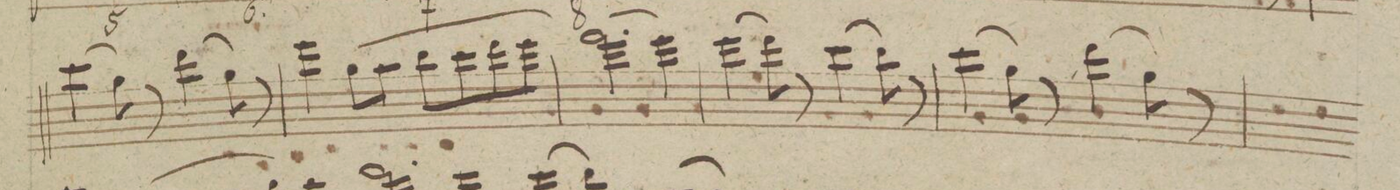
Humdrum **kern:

**kern	**dynam
*I"Violino 1mo	*
*clefG2	*
*k[]	*
*met(c|)	*
*M2/2	*
(4ccc\	.
8gg\)	.
8r	.
(4ddd\	.
8gg\)	.
8r	.
=104	=104
4eee\	.
(8gg\L	.
8aa\J	.
8bb\L	.
8ccc\	.
8ddd\	.
8eee\J)	.
=105	=105
(2.fff\	.
4eee\)	.
=106	=106
(4eee\	.
8ddd\)	.
8r	.
(4ccc\	.
8bb\)	.
8r	.
=107	=107
(4ccc\	.
8gg\)	.
8r	.
(4ddd\	.
8gg\)	.
8r	.
=108	=108
*-	*-
